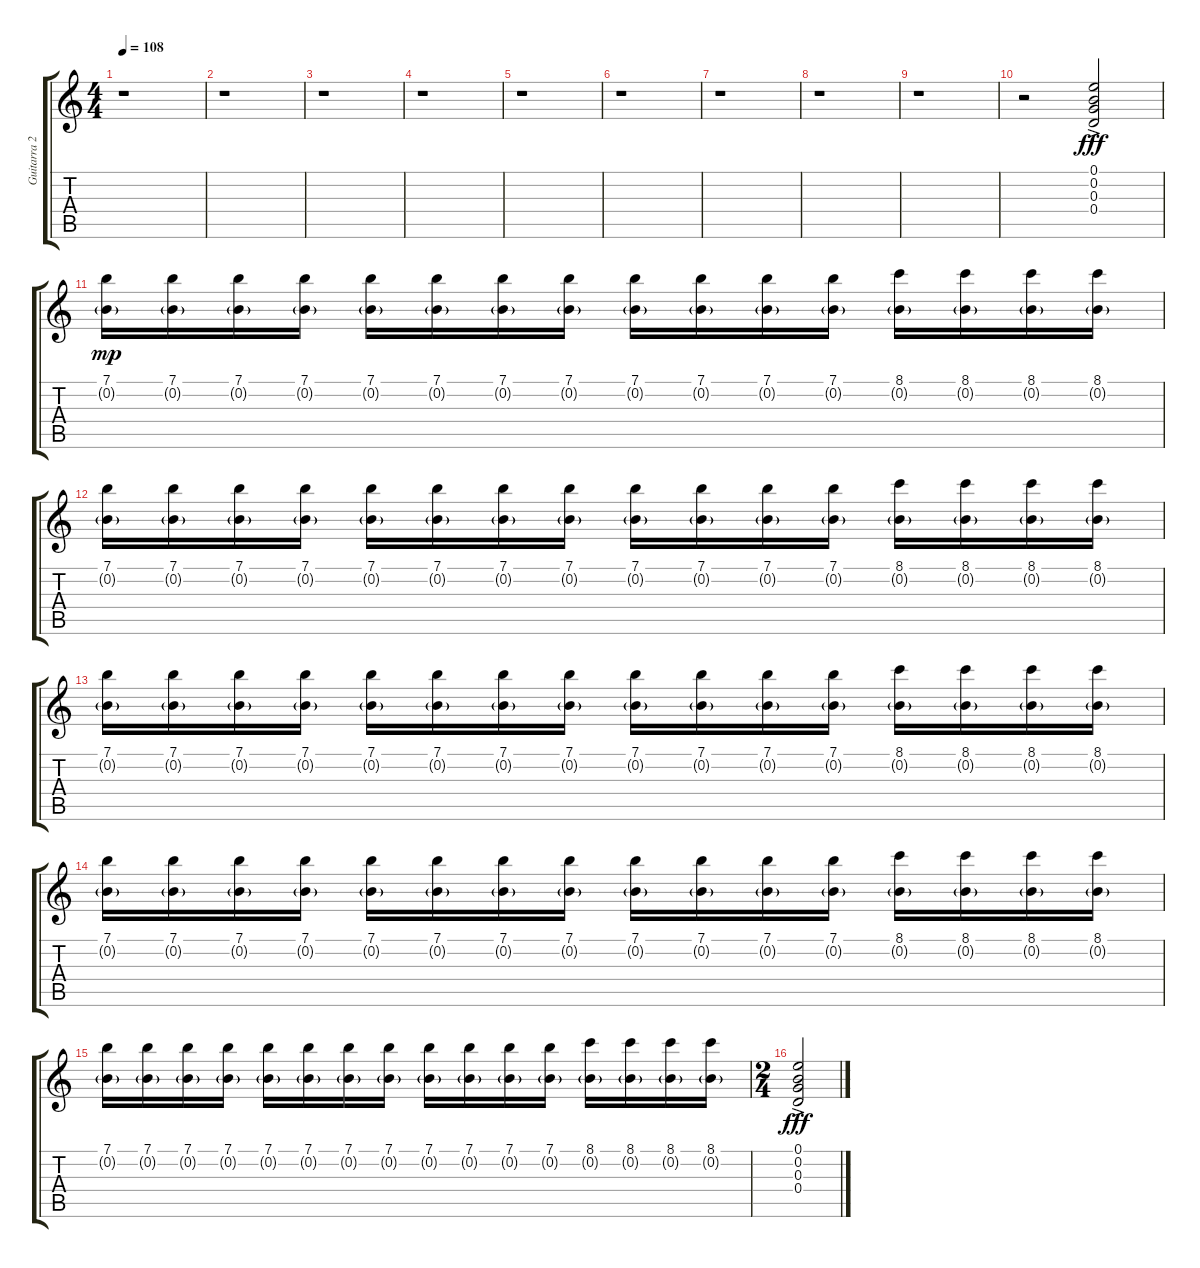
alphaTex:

\track ("Guitarra 2" "Guitarra 2") {instrument electricguitarclean}
\staff {score tabs}
\tuning (E4 B3 G3 D3 A2 E2) {hide}
\ts (4 4)
\tempo 108
\clef g2
\ks c
r.1{dy fff instrument electricguitarclean} |
r.1 |
r.1 |
r.1 |
r.1 |
r.1 |
r.1 |
r.1 |
r.1{volume 0} |
r.2 (0.1{ac} 0.2{ac} 0.3{ac} 0.4{ac}).2{volume 13} |
(7.1 0.2{g}).16{dy mp volume 9 instrument acousticguitarsteel} (7.1 0.2{g}).16 (7.1 0.2{g}).16 (7.1 0.2{g}).16 (7.1 0.2{g}).16 (7.1 0.2{g}).16 (7.1 0.2{g}).16 (7.1 0.2{g}).16 (7.1 0.2{g}).16 (7.1 0.2{g}).16 (7.1 0.2{g}).16 (7.1 0.2{g}).16 (8.1 0.2{g}).16 (8.1 0.2{g}).16 (8.1 0.2{g}).16 (8.1 0.2{g}).16 |
(7.1 0.2{g}).16 (7.1 0.2{g}).16 (7.1 0.2{g}).16 (7.1 0.2{g}).16 (7.1 0.2{g}).16 (7.1 0.2{g}).16 (7.1 0.2{g}).16 (7.1 0.2{g}).16 (7.1 0.2{g}).16 (7.1 0.2{g}).16 (7.1 0.2{g}).16 (7.1 0.2{g}).16 (8.1 0.2{g}).16 (8.1 0.2{g}).16 (8.1 0.2{g}).16 (8.1 0.2{g}).16 |
(7.1 0.2{g}).16 (7.1 0.2{g}).16 (7.1 0.2{g}).16 (7.1 0.2{g}).16 (7.1 0.2{g}).16 (7.1 0.2{g}).16 (7.1 0.2{g}).16 (7.1 0.2{g}).16 (7.1 0.2{g}).16 (7.1 0.2{g}).16 (7.1 0.2{g}).16 (7.1 0.2{g}).16 (8.1 0.2{g}).16 (8.1 0.2{g}).16 (8.1 0.2{g}).16 (8.1 0.2{g}).16 |
(7.1 0.2{g}).16 (7.1 0.2{g}).16 (7.1 0.2{g}).16 (7.1 0.2{g}).16 (7.1 0.2{g}).16 (7.1 0.2{g}).16 (7.1 0.2{g}).16 (7.1 0.2{g}).16 (7.1 0.2{g}).16 (7.1 0.2{g}).16 (7.1 0.2{g}).16 (7.1 0.2{g}).16 (8.1 0.2{g}).16 (8.1 0.2{g}).16 (8.1 0.2{g}).16 (8.1 0.2{g}).16 |
(7.1 0.2{g}).16 (7.1 0.2{g}).16 (7.1 0.2{g}).16 (7.1 0.2{g}).16 (7.1 0.2{g}).16 (7.1 0.2{g}).16 (7.1 0.2{g}).16 (7.1 0.2{g}).16 (7.1 0.2{g}).16 (7.1 0.2{g}).16 (7.1 0.2{g}).16 (7.1 0.2{g}).16 (8.1 0.2{g}).16 (8.1 0.2{g}).16 (8.1 0.2{g}).16 (8.1 0.2{g}).16{volume 0} |
\ts (2 4)
(0.1{ac} 0.2{ac} 0.3{ac} 0.4{ac}).2{dy fff volume 16}
